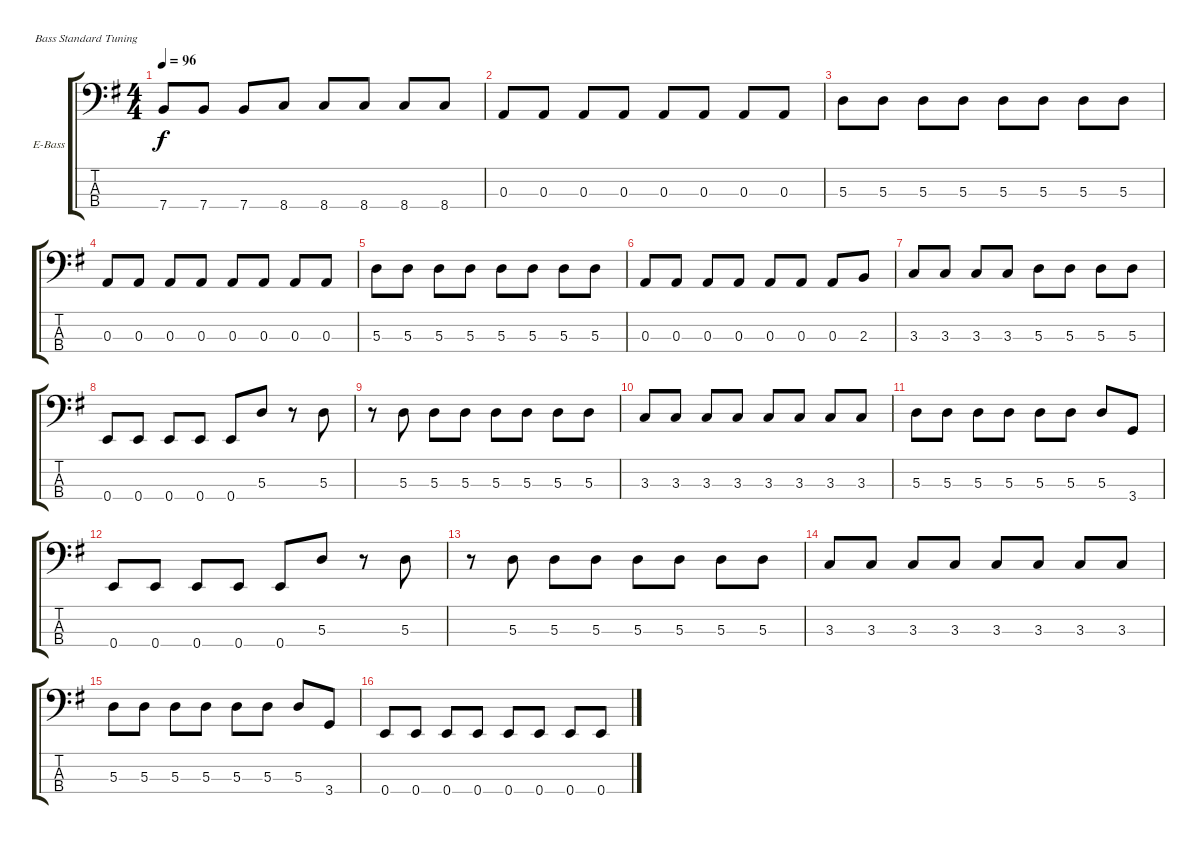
\bracketExtendMode groupsimilarinstruments
\firstSystemTrackNameOrientation horizontal
\otherSystemsTrackNameOrientation horizontal
\track ("Bass" "E-Bass") {instrument electricbassfinger}
\staff {score tabs}
\tuning (G2 D2 A1 E1)
\ts (4 4)
\tempo 96
\clef f4
\ks eminor
7.4.8{dy f} 7.4.8 7.4.8 8.4.8 8.4.8 8.4.8 8.4.8 8.4.8 |
0.3.8 0.3.8 0.3.8 0.3.8 0.3.8 0.3.8 0.3.8 0.3.8 |
5.3.8 5.3.8 5.3.8 5.3.8 5.3.8 5.3.8 5.3.8 5.3.8 |
0.3.8 0.3.8 0.3.8 0.3.8 0.3.8 0.3.8 0.3.8 0.3.8 |
5.3.8 5.3.8 5.3.8 5.3.8 5.3.8 5.3.8 5.3.8 5.3.8 |
0.3.8 0.3.8 0.3.8 0.3.8 0.3.8 0.3.8 0.3.8 2.3.8 |
3.3.8 3.3.8 3.3.8 3.3.8 5.3.8 5.3.8 5.3.8 5.3.8 |
0.4.8 0.4.8 0.4.8 0.4.8 0.4.8 5.3.8 r.8 5.3.8 |
r.8 5.3.8 5.3.8 5.3.8 5.3.8 5.3.8 5.3.8 5.3.8 |
3.3.8 3.3.8 3.3.8 3.3.8 3.3.8 3.3.8 3.3.8 3.3.8 |
5.3.8 5.3.8 5.3.8 5.3.8 5.3.8 5.3.8 5.3.8 3.4.8 |
0.4.8 0.4.8 0.4.8 0.4.8 0.4.8 5.3.8 r.8 5.3.8 |
r.8 5.3.8 5.3.8 5.3.8 5.3.8 5.3.8 5.3.8 5.3.8 |
3.3.8 3.3.8 3.3.8 3.3.8 3.3.8 3.3.8 3.3.8 3.3.8 |
5.3.8 5.3.8 5.3.8 5.3.8 5.3.8 5.3.8 5.3.8 3.4.8 |
0.4.8 0.4.8 0.4.8 0.4.8 0.4.8 0.4.8 0.4.8 0.4.8
